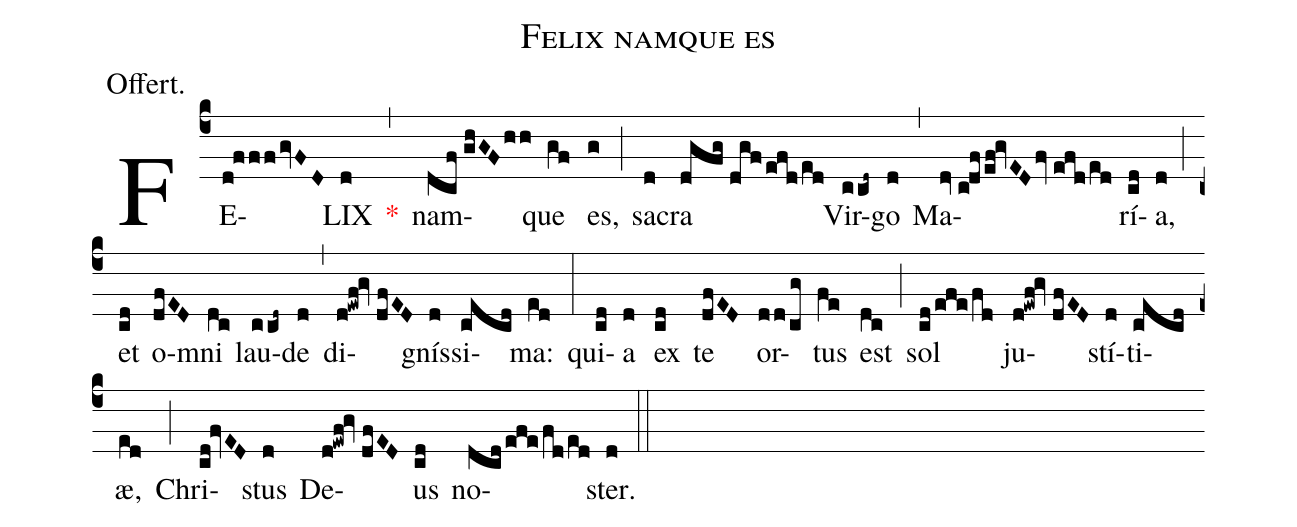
name:Felix namque es;
annotation:Offert.;
mode:I.;
office-part:Offertory;
%%
(c4) FE(d!fffgvFD)LIX(d) <v>\red{*}</v>(,) nam(dcf//ghGFhh)que(gf) es,(g) (;) sa(d)cra(dgfg//dgf/efd/ed) Vir(ccd~)go(d) (,) Ma(dv//c!df/ef!gvEDfv//efd/ed)rí(cd)a,(d) (;) et(cd) o(dfED)mni(dc) lau(ccd~)de(d) (,) di(d!ewf!gv//dfED)gnís(d)si(cecd)ma:(ed) (:) qui(cd)a(d) ex(cd) te(dfED) or(dd/cg)tus(fe) est(dc) (;) sol(cd/efe/fd) ju(d!ewf!gv//dfED)stí(d)ti(cecd)æ,(ed) (;) Chri(cd!fvED)stus(d) De(d!ewf!gv//dfED)us(cd) no(dcd/efe/fd/ed)ster.(d) (::)
